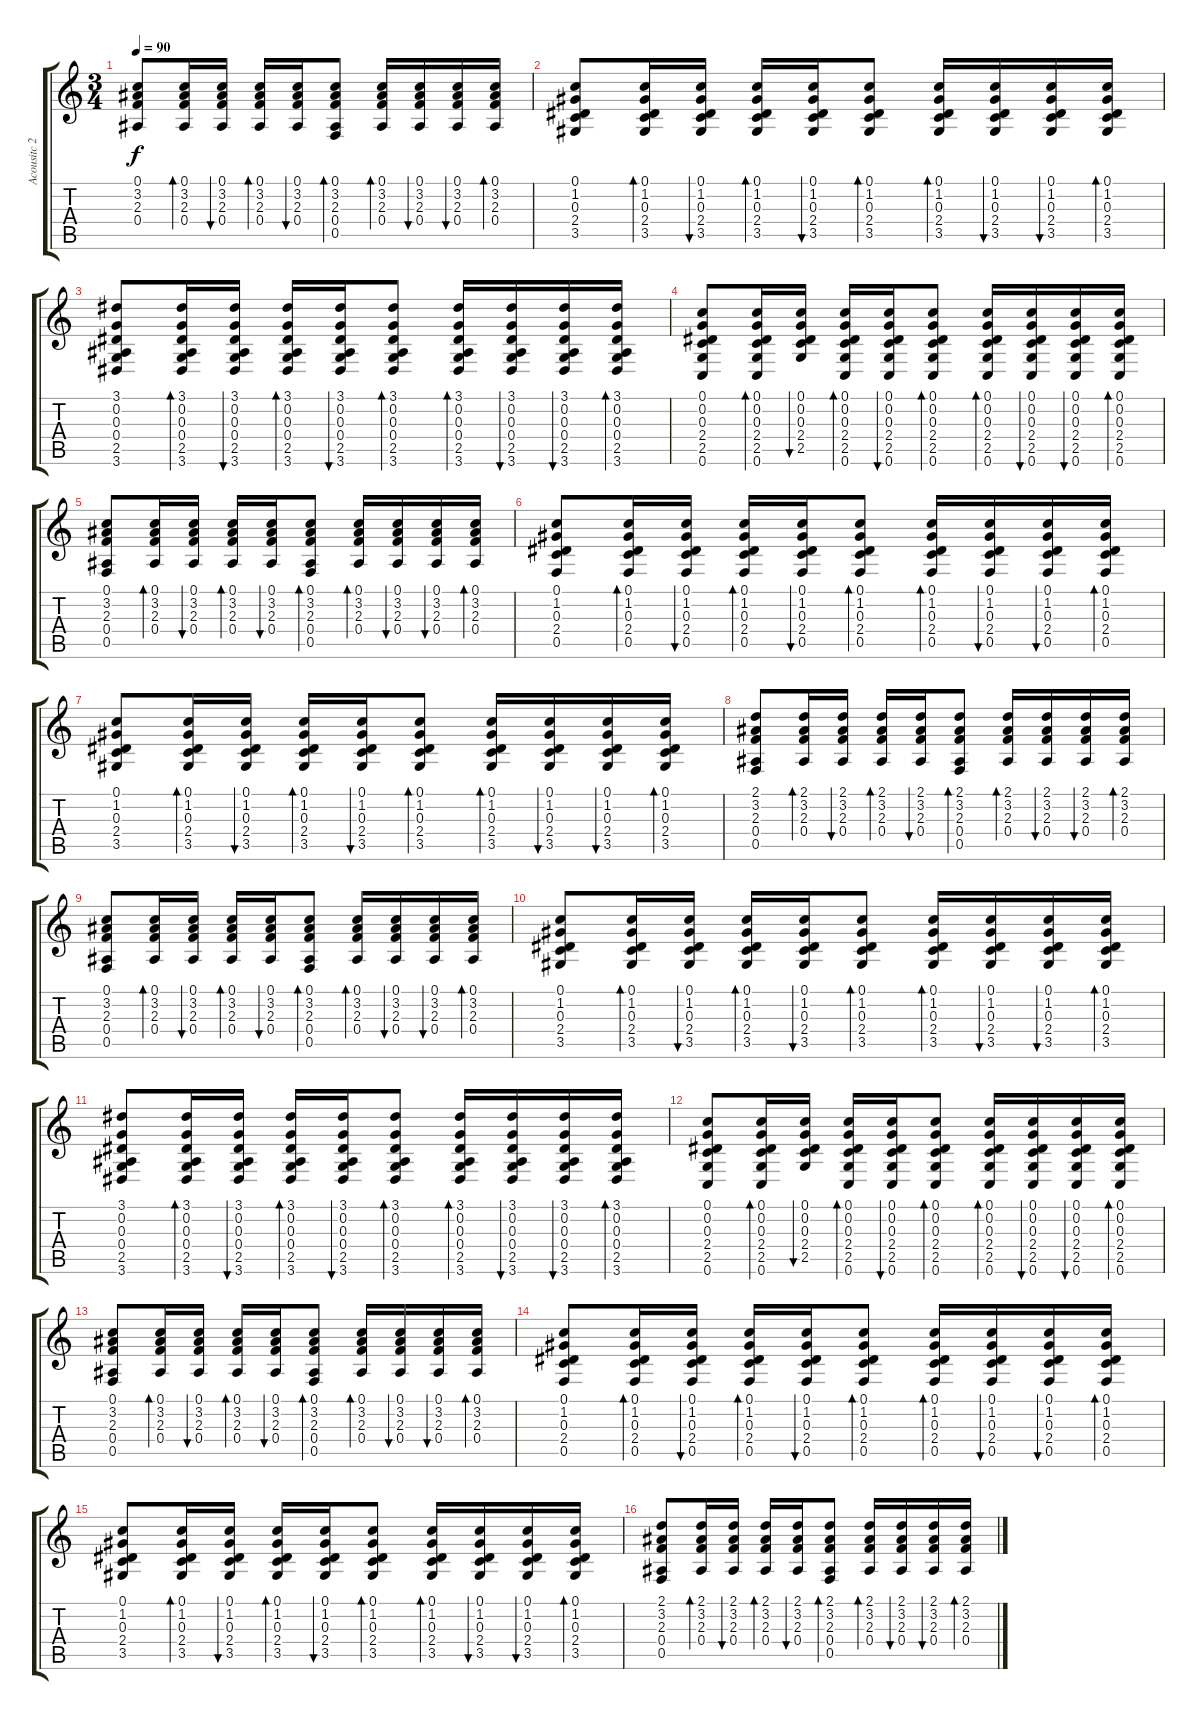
\track ("Acousitc 2" "Acousitc 2") {instrument acousticguitarsteel}
\staff {score tabs}
\tuning (C4 G3 Eb3 Bb2 F2 C2) {hide}
\ts (3 4)
\tempo 90
\clef g2
\ks c
(0.1 3.2 2.3 0.4).8{dy f instrument acousticguitarsteel} (0.1 3.2 2.3 0.4).16{bd 60} (0.1 3.2 2.3 0.4).16{bu 60} (0.1 3.2 2.3 0.4).16{bd 60} (0.1 3.2 2.3 0.4).16{bu 60} (0.1 3.2 2.3 0.4 0.5).8{bd 60} (0.1 3.2 2.3 0.4).16{bd 60} (0.1 3.2 2.3 0.4).16{bu 60} (0.1 3.2 2.3 0.4).16{bu 60} (0.1 3.2 2.3 0.4).16{bd 60} |
(0.1 1.2 0.3 2.4 3.5).8 (0.1 1.2 0.3 2.4 3.5).16{bd 60} (0.1 1.2 0.3 2.4 3.5).16{bu 60} (0.1 1.2 0.3 2.4 3.5).16{bd 60} (0.1 1.2 0.3 2.4 3.5).16{bu 60} (0.1 1.2 0.3 2.4 3.5).8{bd 60} (0.1 1.2 0.3 2.4 3.5).16{bd 60} (0.1 1.2 0.3 2.4 3.5).16{bu 60} (0.1 1.2 0.3 2.4 3.5).16{bu 60} (0.1 1.2 0.3 2.4 3.5).16{bd 60} |
(3.1 0.2 0.3 0.4 2.5 3.6).8 (3.1 0.2 0.3 0.4 2.5 3.6).16{bd 60} (3.1 0.2 0.3 0.4 2.5 3.6).16{bu 60} (3.1 0.2 0.3 0.4 2.5 3.6).16{bd 60} (3.1 0.2 0.3 0.4 2.5 3.6).16{bu 60} (3.1 0.2 0.3 0.4 2.5 3.6).8{bd 60} (3.1 0.2 0.3 0.4 2.5 3.6).16{bd 60} (3.1 0.2 0.3 0.4 2.5 3.6).16{bu 60} (3.1 0.2 0.3 0.4 2.5 3.6).16{bu 60} (3.1 0.2 0.3 0.4 2.5 3.6).16{bd 60} |
(0.1 0.2 0.3 2.4 2.5 0.6).8 (0.1 0.2 0.3 2.4 2.5 0.6).16{bd 60} (0.1 0.2 0.3 2.4 2.5).16{bu 60} (0.1 0.2 0.3 2.4 2.5 0.6).16{bd 60} (0.1 0.2 0.3 2.4 2.5 0.6).16{bu 60} (0.1 0.2 0.3 2.4 2.5 0.6).8{bd 60} (0.1 0.2 0.3 2.4 2.5 0.6).16{bd 60} (0.1 0.2 0.3 2.4 2.5 0.6).16{bu 60} (0.1 0.2 0.3 2.4 2.5 0.6).16{bu 60} (0.1 0.2 0.3 2.4 2.5 0.6).16{bd 60} |
(0.1 3.2 2.3 0.4 0.5).8 (0.1 3.2 2.3 0.4).16{bd 60} (0.1 3.2 2.3 0.4).16{bu 60} (0.1 3.2 2.3 0.4).16{bd 60} (0.1 3.2 2.3 0.4).16{bu 60} (0.1 3.2 2.3 0.4 0.5).8{bd 60} (0.1 3.2 2.3 0.4).16{bd 60} (0.1 3.2 2.3 0.4).16{bu 60} (0.1 3.2 2.3 0.4).16{bu 60} (0.1 3.2 2.3 0.4).16{bd 60} |
(0.1 1.2 0.3 2.4 0.5).8 (0.1 1.2 0.3 2.4 0.5).16{bd 60} (0.1 1.2 0.3 2.4 0.5).16{bu 60} (0.1 1.2 0.3 2.4 0.5).16{bd 60} (0.1 1.2 0.3 2.4 0.5).16{bu 60} (0.1 1.2 0.3 2.4 0.5).8{bd 60} (0.1 1.2 0.3 2.4 0.5).16{bd 60} (0.1 1.2 0.3 2.4 0.5).16{bu 60} (0.1 1.2 0.3 2.4 0.5).16{bu 60} (0.1 1.2 0.3 2.4 0.5).16{bd 60} |
(0.1 1.2 0.3 2.4 3.5).8 (0.1 1.2 0.3 2.4 3.5).16{bd 60} (0.1 1.2 0.3 2.4 3.5).16{bu 60} (0.1 1.2 0.3 2.4 3.5).16{bd 60} (0.1 1.2 0.3 2.4 3.5).16{bu 60} (0.1 1.2 0.3 2.4 3.5).8{bd 60} (0.1 1.2 0.3 2.4 3.5).16{bd 60} (0.1 1.2 0.3 2.4 3.5).16{bu 60} (0.1 1.2 0.3 2.4 3.5).16{bu 60} (0.1 1.2 0.3 2.4 3.5).16{bd 60} |
(2.1 3.2 2.3 0.4 0.5).8 (2.1 3.2 2.3 0.4).16{bd 60} (2.1 3.2 2.3 0.4).16{bu 60} (2.1 3.2 2.3 0.4).16{bd 60} (2.1 3.2 2.3 0.4).16{bu 60} (2.1 3.2 2.3 0.4 0.5).8{bd 60} (2.1 3.2 2.3 0.4).16{bd 60} (2.1 3.2 2.3 0.4).16{bu 60} (2.1 3.2 2.3 0.4).16{bu 60} (2.1 3.2 2.3 0.4).16{bd 60} |
(0.1 3.2 2.3 0.4 0.5).8 (0.1 3.2 2.3 0.4).16{bd 60} (0.1 3.2 2.3 0.4).16{bu 60} (0.1 3.2 2.3 0.4).16{bd 60} (0.1 3.2 2.3 0.4).16{bu 60} (0.1 3.2 2.3 0.4 0.5).8{bd 60} (0.1 3.2 2.3 0.4).16{bd 60} (0.1 3.2 2.3 0.4).16{bu 60} (0.1 3.2 2.3 0.4).16{bu 60} (0.1 3.2 2.3 0.4).16{bd 60} |
(0.1 1.2 0.3 2.4 3.5).8 (0.1 1.2 0.3 2.4 3.5).16{bd 60} (0.1 1.2 0.3 2.4 3.5).16{bu 60} (0.1 1.2 0.3 2.4 3.5).16{bd 60} (0.1 1.2 0.3 2.4 3.5).16{bu 60} (0.1 1.2 0.3 2.4 3.5).8{bd 60} (0.1 1.2 0.3 2.4 3.5).16{bd 60} (0.1 1.2 0.3 2.4 3.5).16{bu 60} (0.1 1.2 0.3 2.4 3.5).16{bu 60} (0.1 1.2 0.3 2.4 3.5).16{bd 60} |
(3.1 0.2 0.3 0.4 2.5 3.6).8 (3.1 0.2 0.3 0.4 2.5 3.6).16{bd 60} (3.1 0.2 0.3 0.4 2.5 3.6).16{bu 60} (3.1 0.2 0.3 0.4 2.5 3.6).16{bd 60} (3.1 0.2 0.3 0.4 2.5 3.6).16{bu 60} (3.1 0.2 0.3 0.4 2.5 3.6).8{bd 60} (3.1 0.2 0.3 0.4 2.5 3.6).16{bd 60} (3.1 0.2 0.3 0.4 2.5 3.6).16{bu 60} (3.1 0.2 0.3 0.4 2.5 3.6).16{bu 60} (3.1 0.2 0.3 0.4 2.5 3.6).16{bd 60} |
(0.1 0.2 0.3 2.4 2.5 0.6).8 (0.1 0.2 0.3 2.4 2.5 0.6).16{bd 60} (0.1 0.2 0.3 2.4 2.5).16{bu 60} (0.1 0.2 0.3 2.4 2.5 0.6).16{bd 60} (0.1 0.2 0.3 2.4 2.5 0.6).16{bu 60} (0.1 0.2 0.3 2.4 2.5 0.6).8{bd 60} (0.1 0.2 0.3 2.4 2.5 0.6).16{bd 60} (0.1 0.2 0.3 2.4 2.5 0.6).16{bu 60} (0.1 0.2 0.3 2.4 2.5 0.6).16{bu 60} (0.1 0.2 0.3 2.4 2.5 0.6).16{bd 60} |
(0.1 3.2 2.3 0.4 0.5).8 (0.1 3.2 2.3 0.4).16{bd 60} (0.1 3.2 2.3 0.4).16{bu 60} (0.1 3.2 2.3 0.4).16{bd 60} (0.1 3.2 2.3 0.4).16{bu 60} (0.1 3.2 2.3 0.4 0.5).8{bd 60} (0.1 3.2 2.3 0.4).16{bd 60} (0.1 3.2 2.3 0.4).16{bu 60} (0.1 3.2 2.3 0.4).16{bu 60} (0.1 3.2 2.3 0.4).16{bd 60} |
(0.1 1.2 0.3 2.4 0.5).8 (0.1 1.2 0.3 2.4 0.5).16{bd 60} (0.1 1.2 0.3 2.4 0.5).16{bu 60} (0.1 1.2 0.3 2.4 0.5).16{bd 60} (0.1 1.2 0.3 2.4 0.5).16{bu 60} (0.1 1.2 0.3 2.4 0.5).8{bd 60} (0.1 1.2 0.3 2.4 0.5).16{bd 60} (0.1 1.2 0.3 2.4 0.5).16{bu 60} (0.1 1.2 0.3 2.4 0.5).16{bu 60} (0.1 1.2 0.3 2.4 0.5).16{bd 60} |
(0.1 1.2 0.3 2.4 3.5).8 (0.1 1.2 0.3 2.4 3.5).16{bd 60} (0.1 1.2 0.3 2.4 3.5).16{bu 60} (0.1 1.2 0.3 2.4 3.5).16{bd 60} (0.1 1.2 0.3 2.4 3.5).16{bu 60} (0.1 1.2 0.3 2.4 3.5).8{bd 60} (0.1 1.2 0.3 2.4 3.5).16{bd 60} (0.1 1.2 0.3 2.4 3.5).16{bu 60} (0.1 1.2 0.3 2.4 3.5).16{bu 60} (0.1 1.2 0.3 2.4 3.5).16{bd 60} |
(2.1 3.2 2.3 0.4 0.5).8 (2.1 3.2 2.3 0.4).16{bd 60} (2.1 3.2 2.3 0.4).16{bu 60} (2.1 3.2 2.3 0.4).16{bd 60} (2.1 3.2 2.3 0.4).16{bu 60} (2.1 3.2 2.3 0.4 0.5).8{bd 60} (2.1 3.2 2.3 0.4).16{bd 60} (2.1 3.2 2.3 0.4).16{bu 60} (2.1 3.2 2.3 0.4).16{bu 60} (2.1 3.2 2.3 0.4).16{bd 60}
